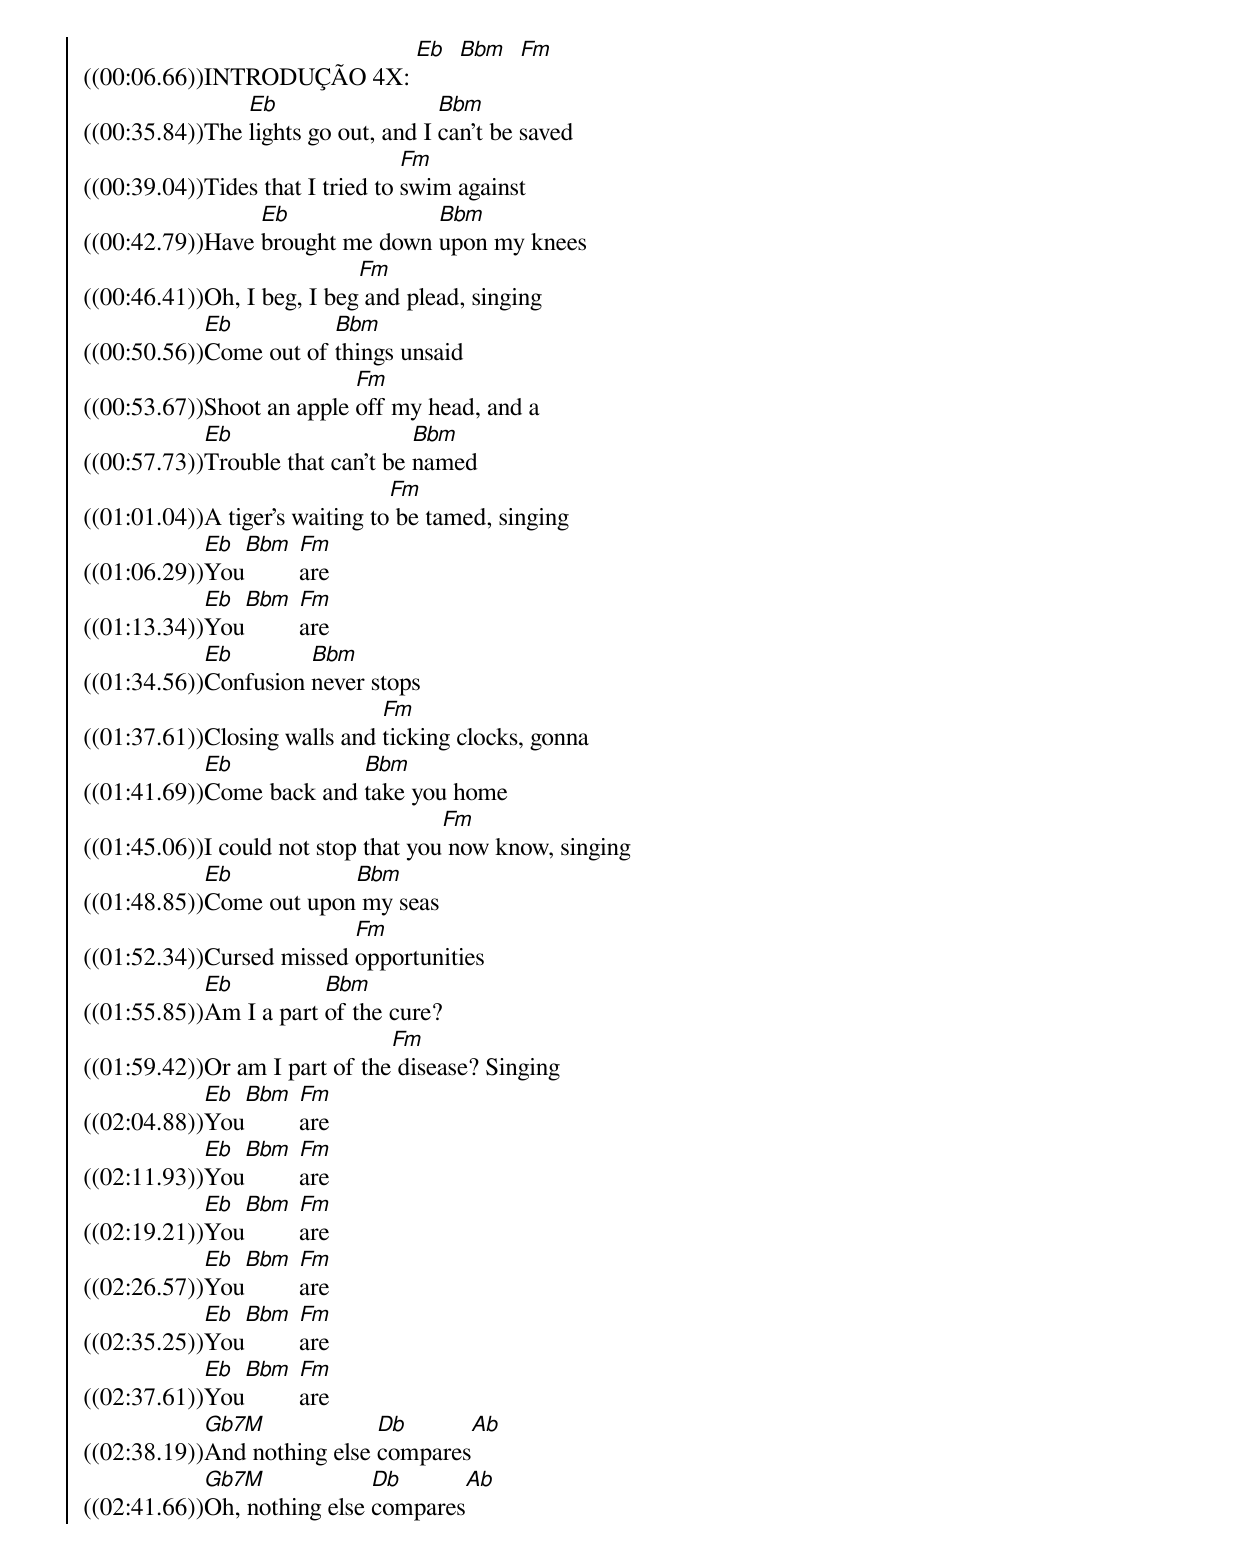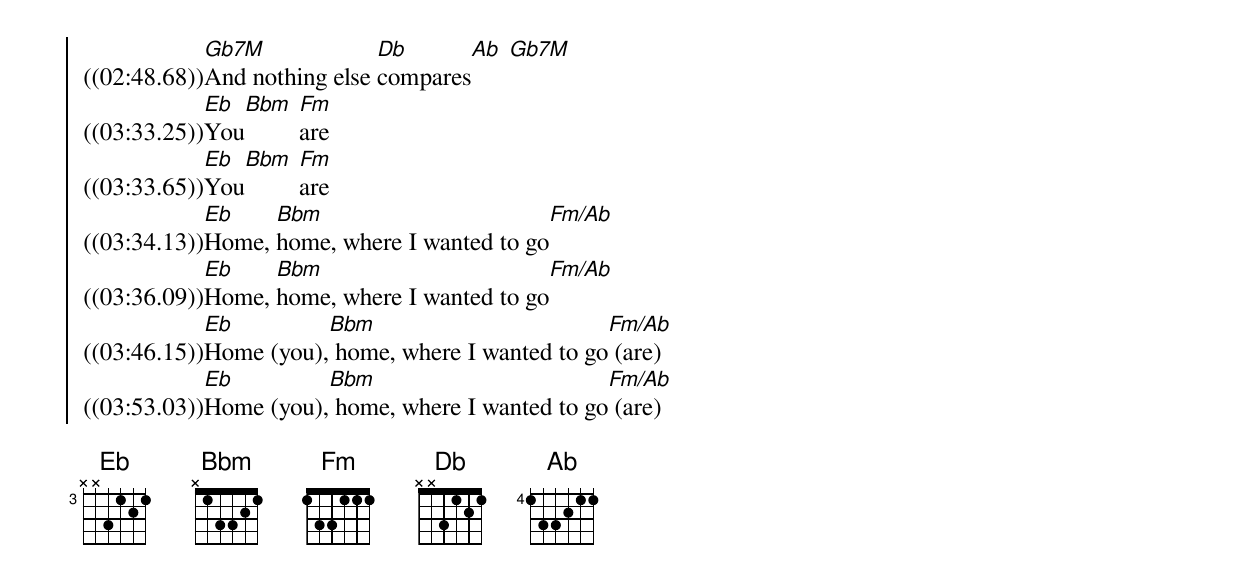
{soc}
((00:06.66))INTRODUÇÃO 4X: [Eb]  [Bbm]  [Fm]
((00:35.84))The [Eb]lights go out, and I [Bbm]can't be saved
((00:39.04))Tides that I tried to [Fm]swim against
((00:42.79))Have [Eb]brought me down [Bbm]upon my knees
((00:46.41))Oh, I beg, I beg[Fm] and plead, singing
((00:50.56))[Eb]Come out of [Bbm]things unsaid
((00:53.67))Shoot an apple [Fm]off my head, and a
((00:57.73))[Eb]Trouble that can't be [Bbm]named
((01:01.04))A tiger's waiting to[Fm] be tamed, singing
((01:06.29))[Eb]You[Bbm] [Fm]are
((01:13.34))[Eb]You[Bbm] [Fm]are
((01:34.56))[Eb]Confusion [Bbm]never stops
((01:37.61))Closing walls and [Fm]ticking clocks, gonna
((01:41.69))[Eb]Come back and [Bbm]take you home
((01:45.06))I could not stop that you[Fm] now know, singing
((01:48.85))[Eb]Come out upon[Bbm] my seas
((01:52.34))Cursed missed [Fm]opportunities
((01:55.85))[Eb]Am I a part [Bbm]of the cure?
((01:59.42))Or am I part of the[Fm] disease? Singing
((02:04.88))[Eb]You[Bbm] [Fm]are
((02:11.93))[Eb]You[Bbm] [Fm]are
((02:19.21))[Eb]You[Bbm] [Fm]are
((02:26.57))[Eb]You[Bbm] [Fm]are
((02:35.25))[Eb]You[Bbm] [Fm]are
((02:37.61))[Eb]You[Bbm] [Fm]are
((02:38.19))[Gb7M]And nothing else [Db]compares[Ab]
((02:41.66))[Gb7M]Oh, nothing else [Db]compares[Ab]
((02:48.68))[Gb7M]And nothing else [Db]compares[Ab] [Gb7M]
((03:33.25))[Eb]You[Bbm] [Fm]are
((03:33.65))[Eb]You[Bbm] [Fm]are
((03:34.13))[Eb]Home, [Bbm]home, where I wanted to go[Fm/Ab]
((03:36.09))[Eb]Home, [Bbm]home, where I wanted to go[Fm/Ab]
((03:46.15))[Eb]Home (you),[Bbm] home, where I wanted to go[Fm/Ab] (are)
((03:53.03))[Eb]Home (you),[Bbm] home, where I wanted to go[Fm/Ab] (are)

{eoc}
